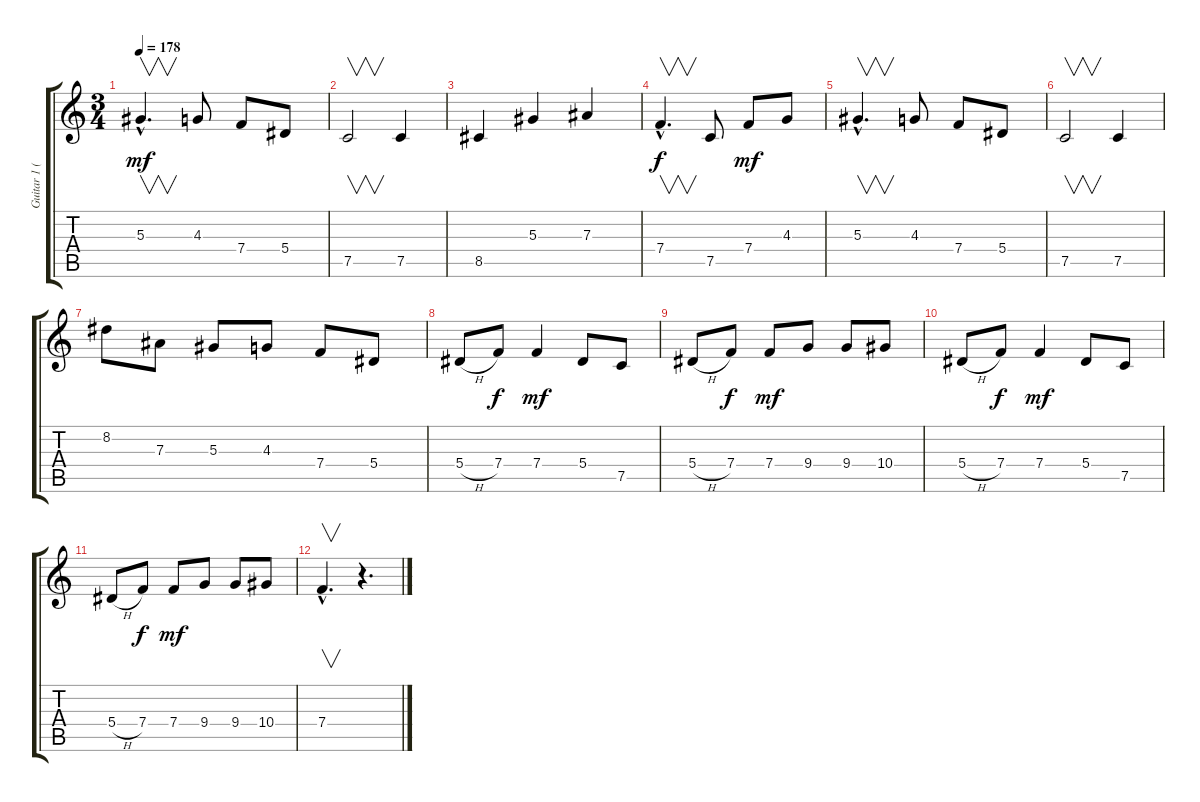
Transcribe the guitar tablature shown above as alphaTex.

\track ("Guitar 1 (Lead)" "Guitar 1 (") {instrument distortionguitar}
\staff {score tabs}
\tuning (C4 G3 Eb3 Bb2 F2 C2) {hide}
\ts (3 4)
\tempo 178
\clef g2
\ks c
5.3{hac}.4{v d dy mf} 4.3.8 7.4.8 5.4.8 |
7.5.2{v} 7.5.4 |
8.5.4 5.3.4 7.3.4 |
7.4{hac}.4{v d dy f} 7.5.8 7.4.8{dy mf} 4.3.8 |
5.3{hac}.4{v d} 4.3.8 7.4.8 5.4.8 |
7.5.2{v} 7.5.4 |
8.2.8 7.3.8 5.3.8 4.3.8 7.4.8 5.4.8 |
5.4{h}.8 7.4.8{dy f} 7.4.4{dy mf} 5.4.8 7.5.8 |
5.4{h}.8 7.4.8{dy f} 7.4.8{dy mf} 9.4.8 9.4.8 10.4.8 |
5.4{h}.8 7.4.8{dy f} 7.4.4{dy mf} 5.4.8 7.5.8 |
5.4{h}.8 7.4.8{dy f} 7.4.8{dy mf} 9.4.8 9.4.8 10.4.8 |
7.4{hac}.4{v d} r.4{d}
